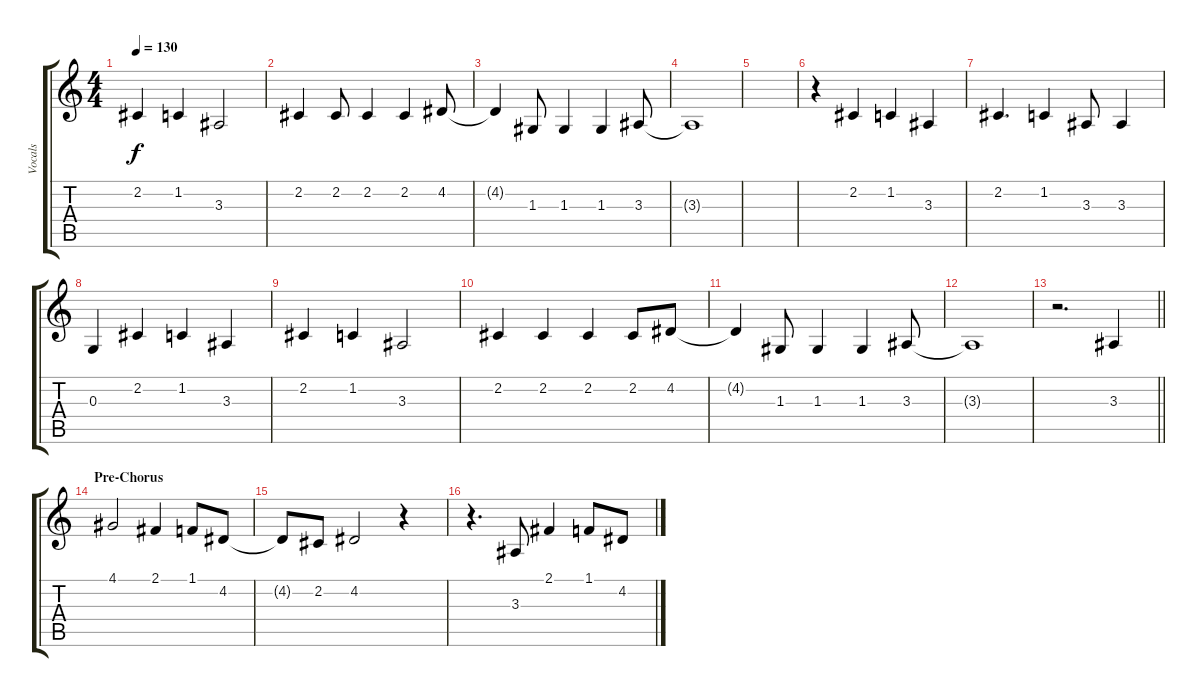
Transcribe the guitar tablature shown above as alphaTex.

\track ("Vocals" "Vocals") {instrument lead6voice}
\staff {score tabs}
\tuning (E4 B3 G3 D3 A2 E2) {hide}
\ts (4 4)
\tempo 130
\clef g2
\ks c
2.2.4{dy f} 1.2.4 3.3.2 |
2.2.4 2.2.8 2.2.4 2.2.4 4.2.8 |
4.2{t}.4 1.3.8 1.3.4 1.3.4 3.3.8 |
3.3{t}.1 |
|
r.4 2.2.4 1.2.4 3.3.4 |
2.2.4{d} 1.2.4 3.3.8 3.3.4 |
0.3.4 2.2.4 1.2.4 3.3.4 |
2.2.4 1.2.4 3.3.2 |
2.2.4 2.2.4 2.2.4 2.2.8 4.2.8 |
4.2{t}.4 1.3.8 1.3.4 1.3.4 3.3.8 |
3.3{t}.1 |
\barLineRight lightlight
r.2{d} 3.3.4 |
\section ("" "Pre-Chorus")
4.1.2 2.1.4 1.1.8 4.2.8 |
4.2{t}.8 2.2.8 4.2.2 r.4 |
r.4{d} 3.3.8 2.1.4 1.1.8 4.2.8
